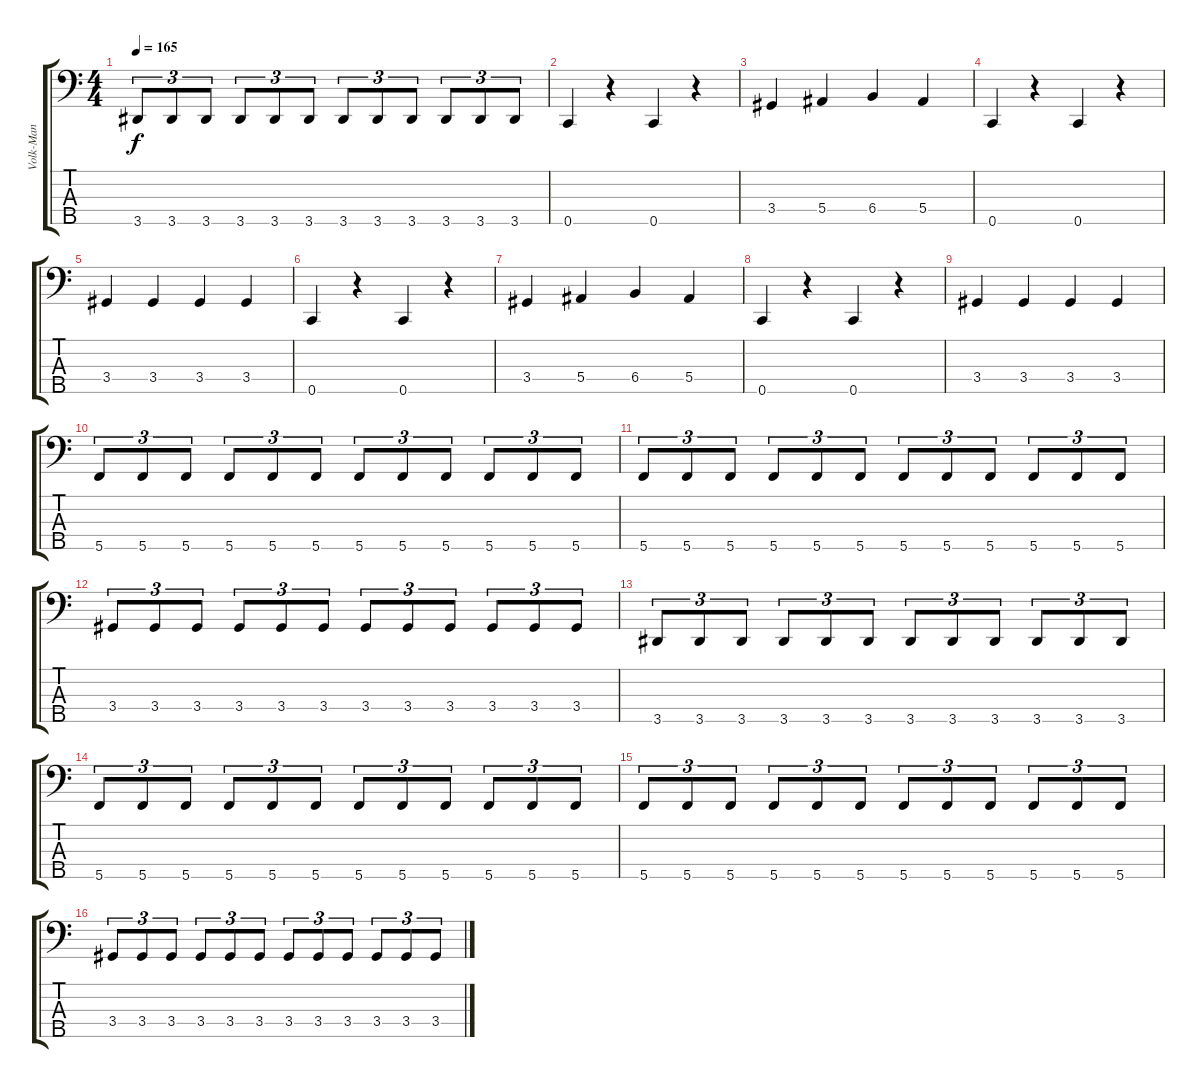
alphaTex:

\track ("Volk-Man" "Volk-Man") {instrument electricbasspick}
\staff {score tabs}
\tuning (Ab2 Eb2 Bb1 F1 C1) {hide}
\ts (4 4)
\tempo 165
\clef f4
\ks c
3.5.8{tu (3 2) dy f} 3.5.8{tu (3 2)} 3.5.8{tu (3 2)} 3.5.8{tu (3 2)} 3.5.8{tu (3 2)} 3.5.8{tu (3 2)} 3.5.8{tu (3 2)} 3.5.8{tu (3 2)} 3.5.8{tu (3 2)} 3.5.8{tu (3 2)} 3.5.8{tu (3 2)} 3.5.8{tu (3 2)} |
0.5.4 r.4 0.5.4 r.4 |
3.4.4 5.4.4 6.4.4 5.4.4 |
0.5.4 r.4 0.5.4 r.4 |
3.4.4 3.4.4 3.4.4 3.4.4 |
0.5.4 r.4 0.5.4 r.4 |
3.4.4 5.4.4 6.4.4 5.4.4 |
0.5.4 r.4 0.5.4 r.4 |
3.4.4 3.4.4 3.4.4 3.4.4 |
5.5.8{tu (3 2)} 5.5.8{tu (3 2)} 5.5.8{tu (3 2)} 5.5.8{tu (3 2)} 5.5.8{tu (3 2)} 5.5.8{tu (3 2)} 5.5.8{tu (3 2)} 5.5.8{tu (3 2)} 5.5.8{tu (3 2)} 5.5.8{tu (3 2)} 5.5.8{tu (3 2)} 5.5.8{tu (3 2)} |
5.5.8{tu (3 2)} 5.5.8{tu (3 2)} 5.5.8{tu (3 2)} 5.5.8{tu (3 2)} 5.5.8{tu (3 2)} 5.5.8{tu (3 2)} 5.5.8{tu (3 2)} 5.5.8{tu (3 2)} 5.5.8{tu (3 2)} 5.5.8{tu (3 2)} 5.5.8{tu (3 2)} 5.5.8{tu (3 2)} |
3.4.8{tu (3 2)} 3.4.8{tu (3 2)} 3.4.8{tu (3 2)} 3.4.8{tu (3 2)} 3.4.8{tu (3 2)} 3.4.8{tu (3 2)} 3.4.8{tu (3 2)} 3.4.8{tu (3 2)} 3.4.8{tu (3 2)} 3.4.8{tu (3 2)} 3.4.8{tu (3 2)} 3.4.8{tu (3 2)} |
3.5.8{tu (3 2)} 3.5.8{tu (3 2)} 3.5.8{tu (3 2)} 3.5.8{tu (3 2)} 3.5.8{tu (3 2)} 3.5.8{tu (3 2)} 3.5.8{tu (3 2)} 3.5.8{tu (3 2)} 3.5.8{tu (3 2)} 3.5.8{tu (3 2)} 3.5.8{tu (3 2)} 3.5.8{tu (3 2)} |
5.5.8{tu (3 2)} 5.5.8{tu (3 2)} 5.5.8{tu (3 2)} 5.5.8{tu (3 2)} 5.5.8{tu (3 2)} 5.5.8{tu (3 2)} 5.5.8{tu (3 2)} 5.5.8{tu (3 2)} 5.5.8{tu (3 2)} 5.5.8{tu (3 2)} 5.5.8{tu (3 2)} 5.5.8{tu (3 2)} |
5.5.8{tu (3 2)} 5.5.8{tu (3 2)} 5.5.8{tu (3 2)} 5.5.8{tu (3 2)} 5.5.8{tu (3 2)} 5.5.8{tu (3 2)} 5.5.8{tu (3 2)} 5.5.8{tu (3 2)} 5.5.8{tu (3 2)} 5.5.8{tu (3 2)} 5.5.8{tu (3 2)} 5.5.8{tu (3 2)} |
3.4.8{tu (3 2)} 3.4.8{tu (3 2)} 3.4.8{tu (3 2)} 3.4.8{tu (3 2)} 3.4.8{tu (3 2)} 3.4.8{tu (3 2)} 3.4.8{tu (3 2)} 3.4.8{tu (3 2)} 3.4.8{tu (3 2)} 3.4.8{tu (3 2)} 3.4.8{tu (3 2)} 3.4.8{tu (3 2)}
